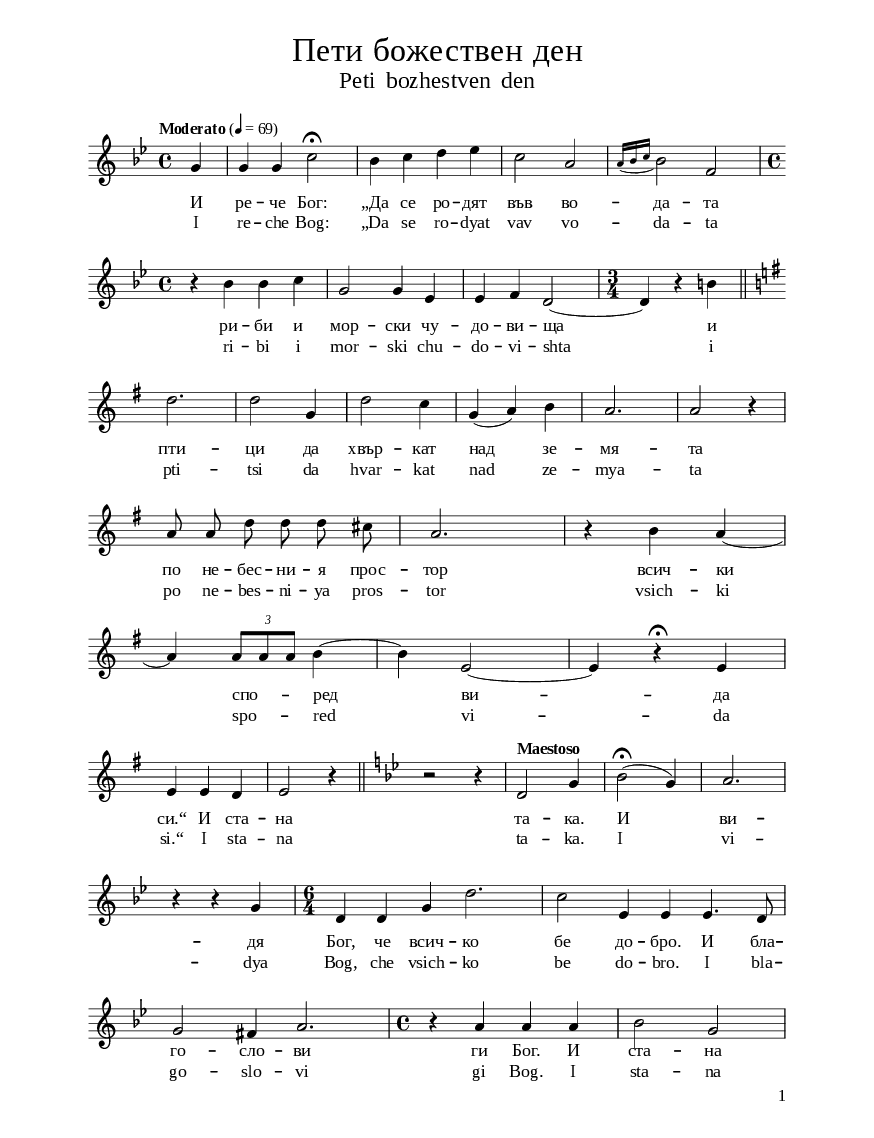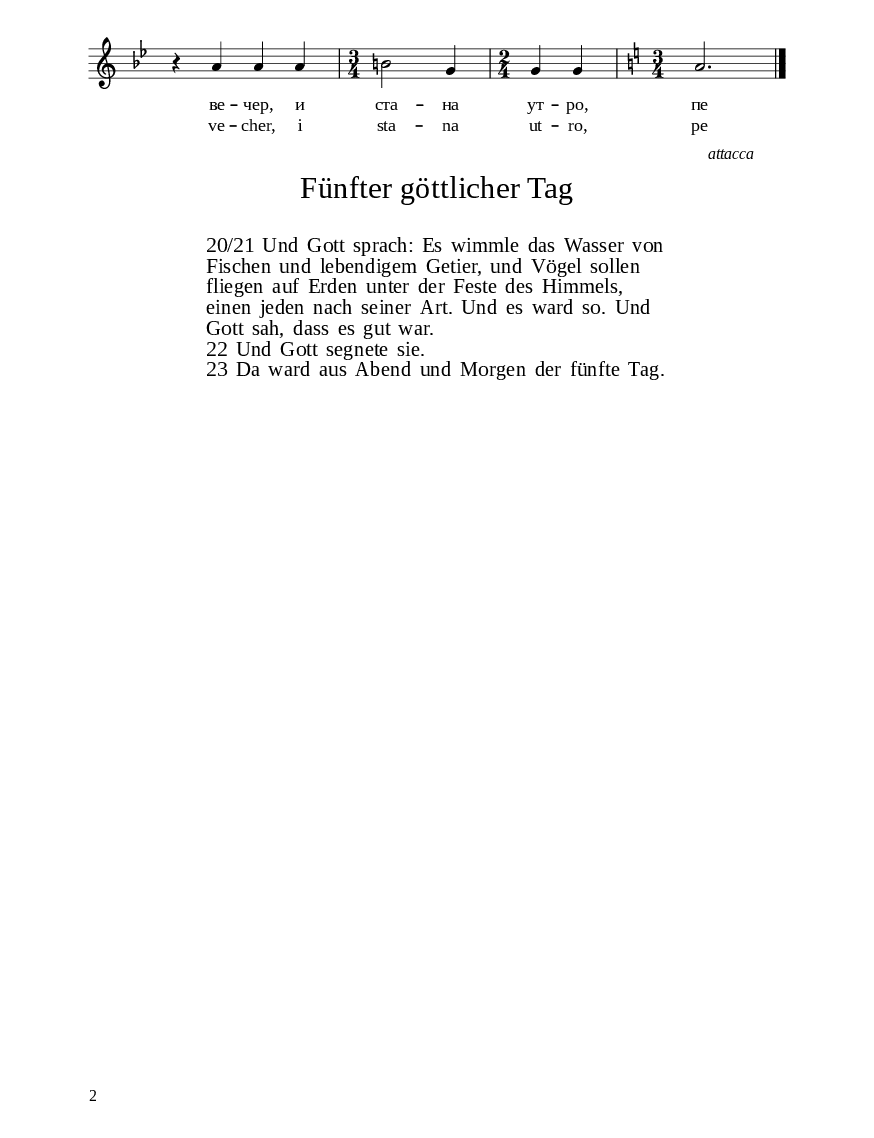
\version "2.20.0"

\paper {
  #(set-paper-size "a5")
}

\bookpart {
  \paper {
    print-all-headers = ##t
    print-page-number = ##t
    print-first-page-number = ##t

    % put page numbers on the bottom
    oddHeaderMarkup = \markup ""
    evenHeaderMarkup = \markup ""
    oddFooterMarkup = \markup
    \fill-line {
      ""
      \on-the-fly #print-page-number-check-first \fromproperty #'page:page-number-string
    }
    evenFooterMarkup = \markup
    \fill-line {
      \on-the-fly #print-page-number-check-first \fromproperty #'page:page-number-string
      ""
    }

    left-margin = 1.5\cm
    right-margin = 1.5\cm
    top-margin = 1.6\cm
    bottom-margin = 1.2\cm
    ragged-bottom = ##t % do not spread the staves to fill the whole vertical space

    % change lyrics and titles font (affects notes also)
    fonts =
    #(make-pango-font-tree
      "Times New Roman"
      "DejaVu Sans"
      "DejaVu Sans Mono"
      (/ (* staff-height pt) 3.6))

    % change distance between staves
    system-system-spacing =
    #'((basic-distance . 12)
       (minimum-distance . 6)
       (padding . 1)
       (stretchability . 12))
  }

  \header {
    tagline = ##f
  }

  \score{
    \layout {
      indent = 0.0\cm % remove first line indentation
      %ragged-last = ##t % do not spread last line to fill the whole space
      \context {
        \Score
        \omit BarNumber %remove bar numbers
      } % context

      \context {
        % change staff size
        \Staff
        fontSize = #+0 % affects notes size only
        \override StaffSymbol #'staff-space = #(magstep -3)
        \override StaffSymbol #'thickness = #0.5
        \override BarLine #'hair-thickness = #1
        %\override StaffSymbol #'ledger-line-thickness = #'(0 . 0)
      }

      \context {
        % adjust space between staff and lyrics and between the two lyric lines
        \Lyrics
        \override VerticalAxisGroup.nonstaff-relatedstaff-spacing = #'((basic-distance . 4.5))
        \override VerticalAxisGroup.nonstaff-nonstaff-spacing = #'((minimum-distance . 2))
      }
    } % layout

    \new Voice \absolute {
      \clef treble
      \key g \minor
      \time 4/4
      \tempo \markup {
        % make tempo note smaller
        \concat {
          "Moderato " \normal-text { "(" }
          \teeny \general-align #Y #DOWN \note #"4" #0.8
          \normal-text { " = 69)" }
        }
      }
      \autoBeamOff
      \partial 4
      g'4
      | % 146
      g'4 g'4 c''2 ^\fermata | % 147
      bes'4  c''4  d''4  es''4 | % 148
      c''2 a'2 | % 149
      \grace {  [a'16 ( bes' c''] } ) bes'2 f'2 |
      \time 4/4
      r4  bes'4  bes'4  c''4 | % 151
      g'2 g'4 es'4 | % 152
      es'4 f'4 d'2 ~ | % 153
      \time 3/4  | % 153
      d'4 r4  b'4 \bar "||"
      \break | % 154
      \key g \major | % 154
      d''2. | % 155
      d''2 g'4 | % 156
      d''2  c''4 | % 157
      g'4 ( a'4 )  b'4 | % 158
      a'2. | % 159
      a'2 r4 \break |
      a'8 a'8  d''8  d''8  d''8
      cis''8 | % 161
      a'2. | % 162
      r4  b'4 a'4 ~ \break | % 163
      a'4 \once \omit TupletBracket
      \times 2/3  {
        a'8 [ a'8 a'8 ]
      }
      b'4 ~  | % 164
      b'4 e'2 ~  | % 165
      e'4 r4 ^\fermata e'4 \break | % 166
      e'4 e'4 d'4 | % 167
      e'2 r4 \bar "||"
      \key bes \major | % 168
      r2 r4 | % 169
      d'2 ^\markup{ \bold {Maestoso} } g'4 |

      bes'2 ( ^\fermata g'4 ) | % 171
      a'2. \break | % 172
      r4 r4 g'4 | % 173
      \time 6/4  | % 173
      d'4 d'4 g'4  d''2. | % 174
      c''2 es'4 es'4 es'4. d'8
      \break | % 175
      g'2 fis'4 a'2. | % 176
      \time 4/4  | % 176
      r4 a'4 a'4 a'4 | % 177
      bes'2 g'2 \break | % 178
      r4 a'4 a'4 a'4 | % 179
      \time 3/4  | % 179
      b'2 g'4 |
      \time 2/4  |
      g'4 g'4 | % 181
      \key c \major \time 3/4 | % 181
      a'2. \bar "|."



    }

    \addlyrics {
      И ре -- че Бог:
      „Да се ро -- дят във во --
      да -- та ри -- би и мор -- ски
      чу -- до -- ви -- ща  и пти -- ци
      да хвър -- кат над  зе -- мя --
      та по не -- бес -- ни -- я прос --
      тор всич -- ки  спо -- ред ви --
      да  си.“  И ста -- на та --
      ка. И ви -- дя  Бог, че всич --
      ко бе до -- бро. И бла -- го --
      сло -- ви ги Бог. И ста -- на ве
      -- чер, и ста -- на ут -- ро, пе --
      ти ден.}
      \addlyrics { I re -- che Bog:
      „Da se ro -- dyat vav vo --
      da -- ta ri -- bi i mor -- ski
      chu -- do -- vi -- shta  i pti -- tsi
      da hvar -- kat nad  ze -- mya --
      ta po ne -- bes -- ni -- ya pros --
      tor vsich -- ki  spo -- red vi --
      da  si.“  I sta -- na ta --
      ka. I vi -- dya  Bog, che vsich --
      ko be do -- bro. I bla -- go --
      slo -- vi gi Bog. I sta -- na ve
      -- cher, i sta -- na ut -- ro, pe --
      ti den.}

      \header {
        title = \markup \column \normal-text \fontsize #2.5 {
          \center-align
          \line { Пети божествен ден }
          \vspace #-0.6
          \center-align
          \line \fontsize #-3 { Peti bozhestven den}
          \vspace #-0.8
          \center-align
          \line \fontsize #-3 { " " }
        }
      }

      \midi{}

    } % score
    
       \markup \halign #-27.9 \raise #2.8 \override #'(baseline-skip . 2) {
        \column  {
          \line  {
            \italic \right-align { "attacca" }
          }
        }
      }



    % include foreign translation(s) of the song
    \version "2.20.0"

\markup \fill-line { \fontsize #6 "Fünfter göttlicher Tag" }
\markup \null
\markup \null
\markup \fontsize #+2.5 {
  \hspace #10
  \override #'(baseline-skip . 2)

  \column {
    \line { " " }

  \line { " "20/21 Und Gott sprach: Es wimmle das Wasser von}

  \line { " "Fischen und lebendigem Getier, und Vögel sollen}

  \line { " "fliegen auf Erden unter der Feste des Himmels,}

  \line { " "einen jeden nach seiner Art. Und es ward so. Und}

  \line { " "Gott sah, dass es gut war.}

  \line { " "22 Und Gott segnete sie.}

  \line { " "23 Da ward aus Abend und Morgen der fünfte Tag.}

  }
}


  } % bookpart
